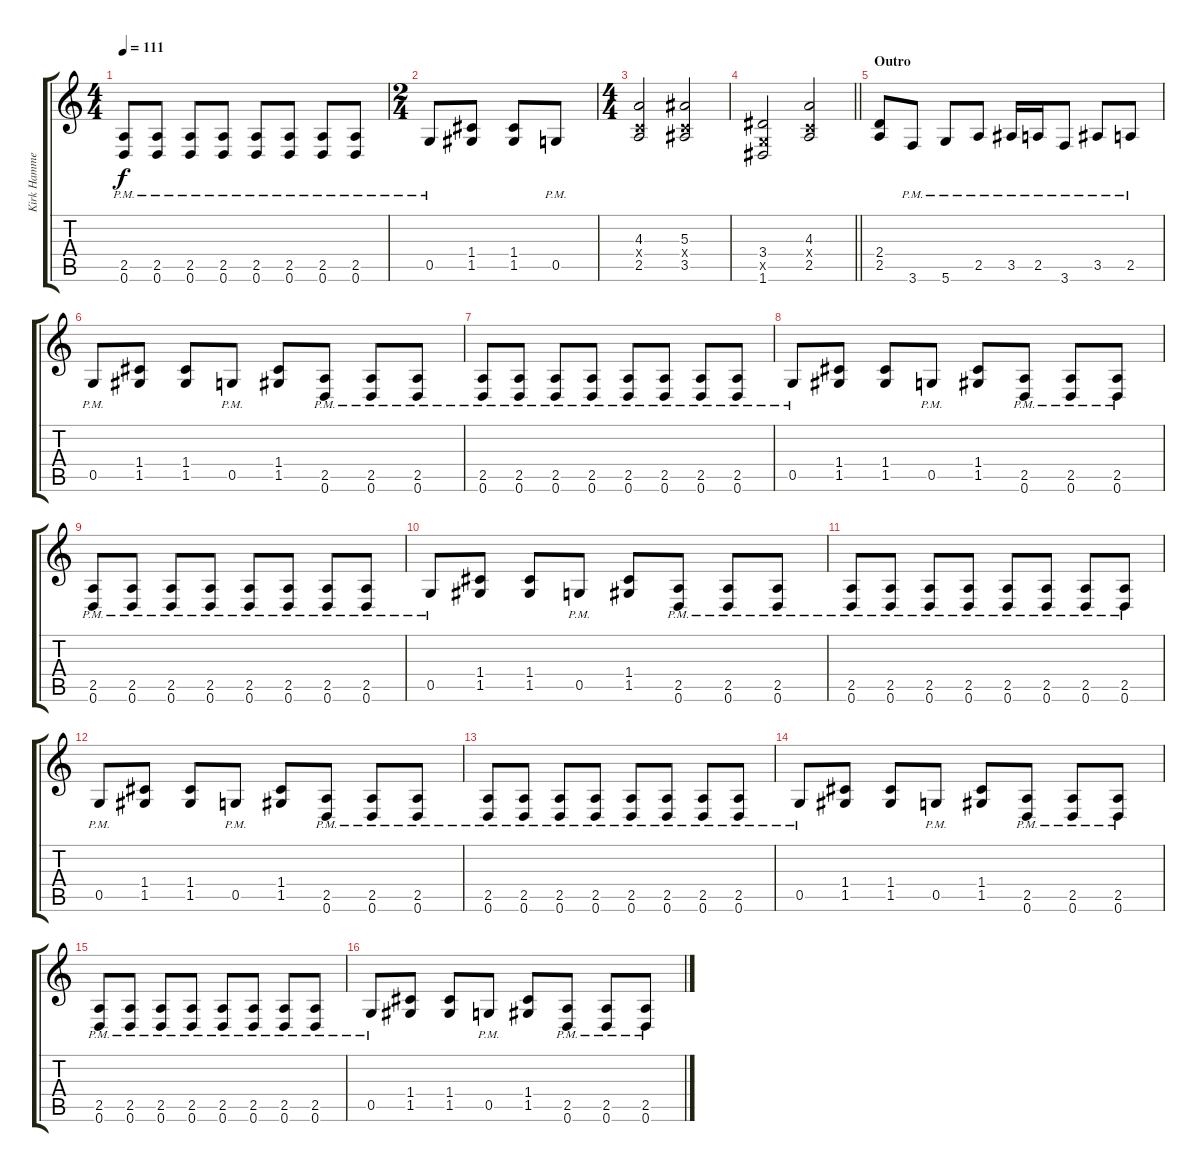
\track ("Kirk Hammett (Lead)" "Kirk Hamme") {instrument distortionguitar}
\staff {score tabs}
\tuning (D4 A3 F3 C3 G2 D2) {hide}
\ts (4 4)
\tempo 111
\clef g2
\ks c
(2.5{pm} 0.6{pm}).8{dy f} (2.5{pm} 0.6{pm}).8 (2.5{pm} 0.6{pm}).8 (2.5{pm} 0.6{pm}).8 (2.5{pm} 0.6{pm}).8 (2.5{pm} 0.6{pm}).8 (2.5{pm} 0.6{pm}).8 (2.5{pm} 0.6{pm}).8 |
\ts (2 4)
0.5{pm}.8 (1.4 1.5).8 (1.4 1.5).8 0.5{pm}.8 |
\ts (4 4)
(4.3 0.4{x} 2.5).2 (5.3 0.4{x} 3.5).2 |
\barLineRight lightlight
(3.4 0.5{x} 1.6).2 (4.3 0.4{x} 2.5).2 |
\section ("" "Outro")
(2.4 2.5).8 3.6{pm}.8 5.6{pm}.8 2.5{pm}.8 3.5{pm}.16 2.5{pm}.16 3.6{pm}.8 3.5{pm}.8 2.5{pm}.8 |
0.5{pm}.8 (1.4 1.5).8 (1.4 1.5).8 0.5{pm}.8 (1.4 1.5).8 (2.5{pm} 0.6{pm}).8 (2.5{pm} 0.6{pm}).8 (2.5{pm} 0.6{pm}).8 |
(2.5{pm} 0.6{pm}).8 (2.5{pm} 0.6{pm}).8 (2.5{pm} 0.6{pm}).8 (2.5{pm} 0.6{pm}).8 (2.5{pm} 0.6{pm}).8 (2.5{pm} 0.6{pm}).8 (2.5{pm} 0.6{pm}).8 (2.5{pm} 0.6{pm}).8 |
0.5{pm}.8 (1.4 1.5).8 (1.4 1.5).8 0.5{pm}.8 (1.4 1.5).8 (2.5{pm} 0.6{pm}).8 (2.5{pm} 0.6{pm}).8 (2.5{pm} 0.6{pm}).8 |
(2.5{pm} 0.6{pm}).8 (2.5{pm} 0.6{pm}).8 (2.5{pm} 0.6{pm}).8 (2.5{pm} 0.6{pm}).8 (2.5{pm} 0.6{pm}).8 (2.5{pm} 0.6{pm}).8 (2.5{pm} 0.6{pm}).8 (2.5{pm} 0.6{pm}).8 |
0.5{pm}.8 (1.4 1.5).8 (1.4 1.5).8 0.5{pm}.8 (1.4 1.5).8 (2.5{pm} 0.6{pm}).8 (2.5{pm} 0.6{pm}).8 (2.5{pm} 0.6{pm}).8 |
(2.5{pm} 0.6{pm}).8 (2.5{pm} 0.6{pm}).8 (2.5{pm} 0.6{pm}).8 (2.5{pm} 0.6{pm}).8 (2.5{pm} 0.6{pm}).8 (2.5{pm} 0.6{pm}).8 (2.5{pm} 0.6{pm}).8 (2.5{pm} 0.6{pm}).8 |
0.5{pm}.8 (1.4 1.5).8 (1.4 1.5).8 0.5{pm}.8 (1.4 1.5).8 (2.5{pm} 0.6{pm}).8 (2.5{pm} 0.6{pm}).8 (2.5{pm} 0.6{pm}).8 |
(2.5{pm} 0.6{pm}).8 (2.5{pm} 0.6{pm}).8 (2.5{pm} 0.6{pm}).8 (2.5{pm} 0.6{pm}).8 (2.5{pm} 0.6{pm}).8 (2.5{pm} 0.6{pm}).8 (2.5{pm} 0.6{pm}).8 (2.5{pm} 0.6{pm}).8 |
0.5{pm}.8 (1.4 1.5).8 (1.4 1.5).8 0.5{pm}.8 (1.4 1.5).8 (2.5{pm} 0.6{pm}).8 (2.5{pm} 0.6{pm}).8 (2.5{pm} 0.6{pm}).8 |
(2.5{pm} 0.6{pm}).8 (2.5{pm} 0.6{pm}).8 (2.5{pm} 0.6{pm}).8 (2.5{pm} 0.6{pm}).8 (2.5{pm} 0.6{pm}).8 (2.5{pm} 0.6{pm}).8 (2.5{pm} 0.6{pm}).8 (2.5{pm} 0.6{pm}).8 |
0.5{pm}.8 (1.4 1.5).8 (1.4 1.5).8 0.5{pm}.8 (1.4 1.5).8 (2.5{pm} 0.6{pm}).8 (2.5{pm} 0.6{pm}).8 (2.5{pm} 0.6{pm}).8
